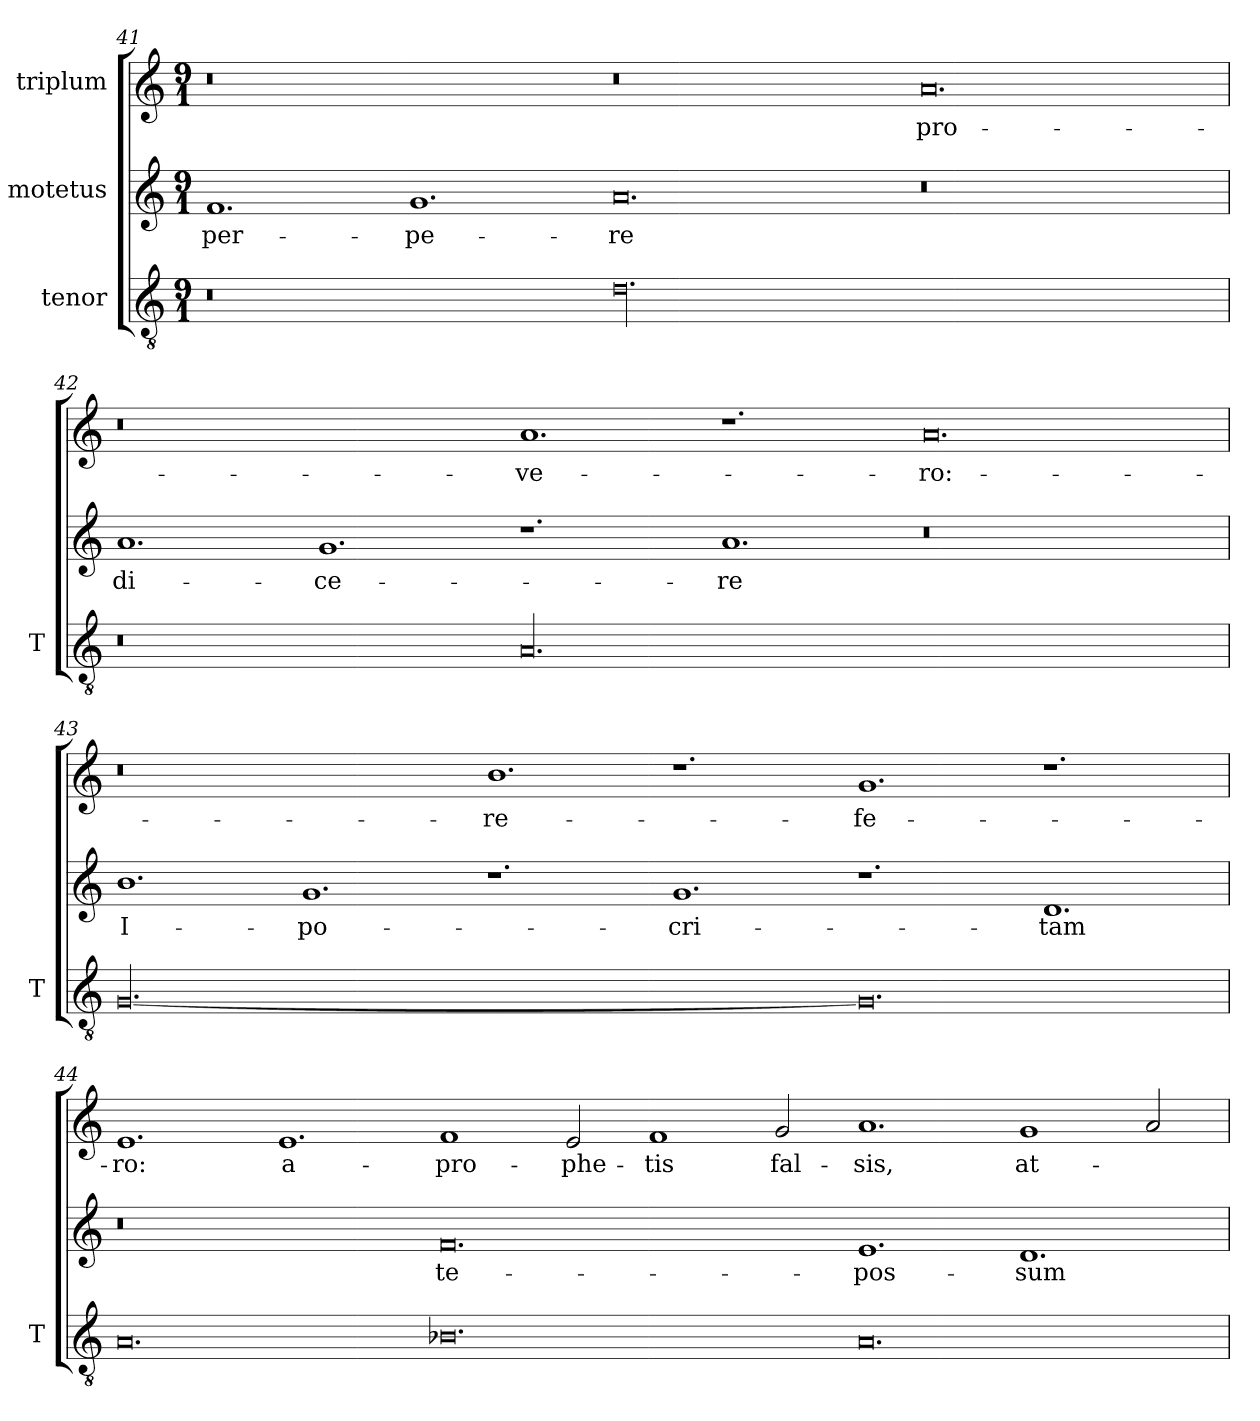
**kern	**kern	**text	**kern	**text
*part3	*part2	*part2	*part1	*part1
*staff3	*staff2	*staff2	*staff1	*staff1
*I"tenor	*I"motetus	*	*I"triplum	*
*I'T	*	*	*	*
*clefGv2	*clefG2	*	*clefG2	*
*k[]	*k[]	*	*k[]	*
*C:	*C:	*	*C:	*
*M9/1	*M9/1	*	*M9/1	*
=41	=41	=41	=41	=41
0.r	1.f/	per-	0.r	.
.	1.g/	-pe-	.	.
00.d\	0.a/	-re	0.r	.
.	0.r	.	0.a/	pro-
!!LO:LB:g=z
=42	=42	=42	=42	=42
0.r	1.a/	di-	0.r	.
.	1.g/	-ce-	.	.
00.A/	1.r	.	1.a/	ve-
.	1.a/	-re	1.r	.
.	0.r	.	0.a/	ro:-
=43	=43	=43	=43	=43
[00.G/	1.b\	I-	0.r	.
.	1.g/	-po-	.	.
.	1.r	.	1.b\	re-
.	1.g/	-cri-	1.r	.
0.G/]	1.r	.	1.g/	-fe-
.	1.d/	-tam	1.r	.
!!LO:PB:g=z
=44	=44	=44	=44	=44
0.A/	0.r	.	1.e/	-ro:
.	.	.	1.e/	a-
0.B-X\	0.f/	te-	1f/	pro-
.	.	.	2e/	-phe-
.	.	.	1f/	-tis
.	.	.	2g/	fal-
0.A/	1.e/	pos-	1.a/	-sis,
.	1.d/	-sum	1g/	at-
.	.	.	2a/	.
=	=	=	=	=
*-	*-	*-	*-	*-
